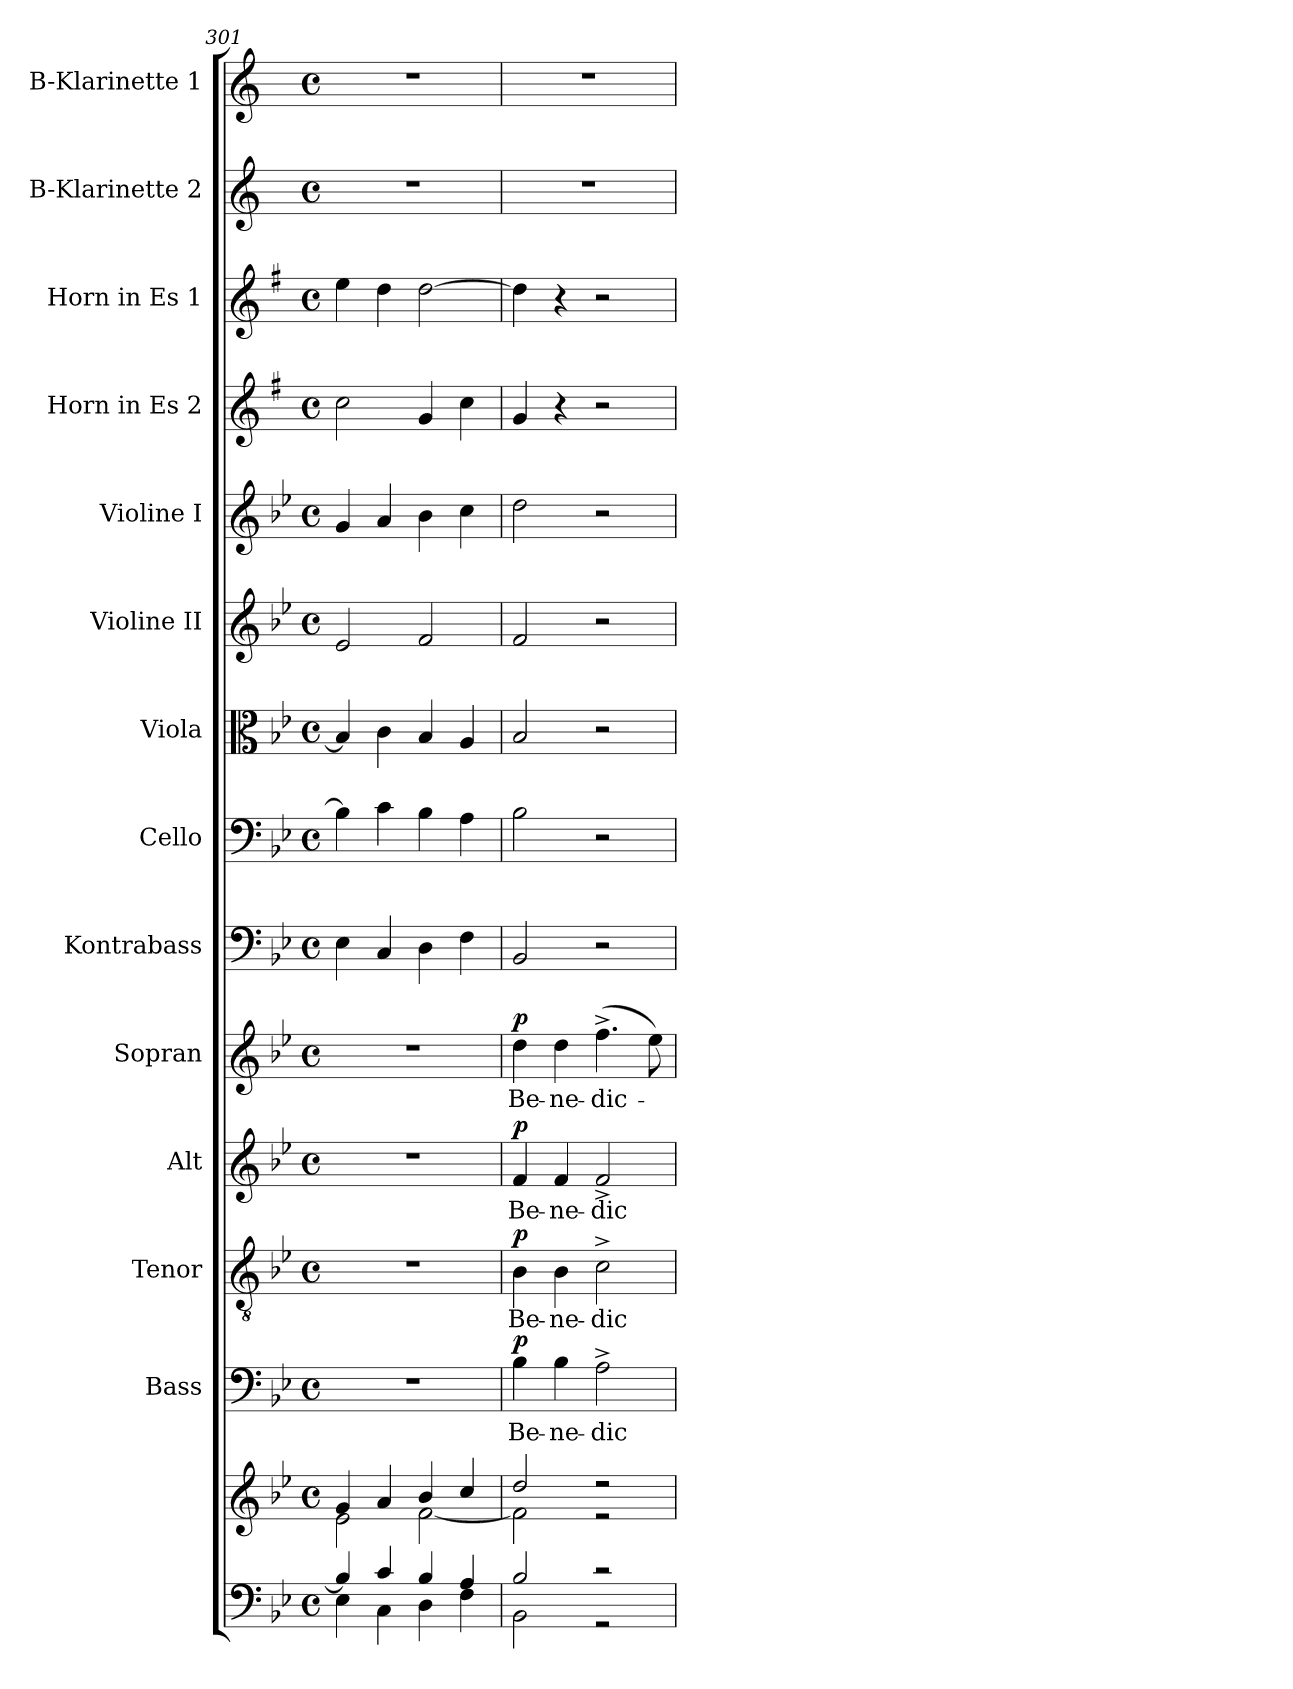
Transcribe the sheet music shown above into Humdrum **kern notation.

**kern	**kern	**kern	**text	**dynam	**kern	**text	**dynam	**kern	**text	**dynam	**kern	**text	**dynam	**kern	**kern	**kern	**kern	**kern	**kern	**kern	**kern	**kern
*part14	*part14	*part13	*part13	*part13	*part12	*part12	*part12	*part11	*part11	*part11	*part10	*part10	*part10	*part9	*part8	*part7	*part6	*part5	*part4	*part3	*part2	*part1
*staff15	*staff14	*staff13	*staff13	*staff13	*staff12	*staff12	*staff12	*staff11	*staff11	*staff11	*staff10	*staff10	*staff10	*staff9	*staff8	*staff7	*staff6	*staff5	*staff4	*staff3	*staff2	*staff1
*	*	*I"Bass	*	*	*I"Tenor	*	*	*I"Alt	*	*	*I"Sopran	*	*	*I"Kontrabass	*I"Cello	*I"Viola	*I"Violine II	*I"Violine I	*I"Horn in Es 2	*I"Horn in Es 1	*I"B-Klarinette 2	*I"B-Klarinette 1
*	*	*I'B.	*	*	*I'T.	*	*	*I'A.	*	*	*I'S.	*	*	*I'Kb.	*	*I'Vla.	*I'Vl. II	*I'Vl. I	*I'Hrn. 2	*I'Hrn. 1	*I'Kl. 2	*I'Kl. 1
*clefF4	*clefG2	*clefF4	*	*	*clefGv2	*	*	*clefG2	*	*	*clefG2	*	*	*clefF4	*clefF4	*clefC3	*clefG2	*clefG2	*clefG2	*clefG2	*clefG2	*clefG2
*	*	*	*	*	*	*	*	*	*	*	*	*	*	*ITrd7c12	*	*	*	*	*ITrd5c9	*ITrd5c9	*ITrd1c2	*ITrd1c2
*k[b-e-]	*k[b-e-]	*k[b-e-]	*	*	*k[b-e-]	*	*	*k[b-e-]	*	*	*k[b-e-]	*	*	*k[b-e-]	*k[b-e-]	*k[b-e-]	*k[b-e-]	*k[b-e-]	*k[b-e-]	*k[b-e-]	*k[b-e-]	*k[b-e-]
*B-:	*B-:	*B-:	*	*	*B-:	*	*	*B-:	*	*	*B-:	*	*	*B-:	*B-:	*B-:	*B-:	*B-:	*B-:	*B-:	*B-:	*B-:
*M4/4	*M4/4	*M4/4	*	*	*M4/4	*	*	*M4/4	*	*	*M4/4	*	*	*M4/4	*M4/4	*M4/4	*M4/4	*M4/4	*M4/4	*M4/4	*M4/4	*M4/4
*met(c)	*met(c)	*met(c)	*	*	*met(c)	*	*	*met(c)	*	*	*met(c)	*	*	*met(c)	*met(c)	*met(c)	*met(c)	*met(c)	*met(c)	*met(c)	*met(c)	*met(c)
=301	=301	=301	=301	=301	=301	=301	=301	=301	=301	=301	=301	=301	=301	=301	=301	=301	=301	=301	=301	=301	=301	=301
*^	*^	*	*	*	*	*	*	*	*	*	*	*	*	*	*	*	*	*	*	*	*	*
4B-/]	4E-\	4g/	2e-\	1r	.	.	1r	.	.	1r	.	.	1r	.	.	4EE-\	4B-\]	4B-/]	2e-/	4g/	2e-\	4g\	1r	1r
4c/	4C\	4a/	.	.	.	.	.	.	.	.	.	.	.	.	.	4CC/	4c\	4c\	.	4a/	.	4f\	.	.
4B-/	4D\	4b-/	[<2f\	.	.	.	.	.	.	.	.	.	.	.	.	4DD\	4B-\	4B-/	2f/	4b-\	4B-/	[2f\	.	.
4A/	4F\	4cc/	.	.	.	.	.	.	.	.	.	.	.	.	.	4FF\	4A\	4A/	.	4cc\	4e-\	.	.	.
=302	=302	=302	=302	=302	=302	=302	=302	=302	=302	=302	=302	=302	=302	=302	=302	=302	=302	=302	=302	=302	=302	=302	=302	=302
!	!	!	!	!	!LO:LY:b	!LO:DY:a	!	!LO:LY:b	!LO:DY:a	!	!LO:LY:b	!LO:DY:a	!	!LO:LY:b	!LO:DY:a	!	!	!	!	!	!	!	!	!
2B-/	2BB-\	2dd/	2f\]	4B-\	Be-	p	4B-\	Be-	p	4f/	Be-	p	4dd\	Be-	p	2BBB-/	2B-\	2B-/	2f/	2dd\	4B-/	4f\]	1r	1r
!	!	!	!	!	!LO:LY:b	!	!	!LO:LY:b	!	!	!LO:LY:b	!	!	!LO:LY:b	!	!	!	!	!	!	!	!	!	!
.	.	.	.	4B-\	-ne-	.	4B-\	-ne-	.	4f/	-ne-	.	4dd\	-ne-	.	.	.	.	.	.	4r	4r	.	.
!	!	!	!	!	!LO:LY:b	!	!	!LO:LY:b	!	!	!LO:LY:b	!	!	!LO:LY:b	!	!	!	!	!	!	!	!	!	!
2r	2r	2r	2r	2A^>\	-dic-	.	2c^>\	-dic-	.	2f^>/	-dic-	.	(>4.ff^>\	-dic-	.	2r	2r	2r	2r	2r	2r	2r	.	.
.	.	.	.	.	.	.	.	.	.	.	.	.	8ee-\)	.	.	.	.	.	.	.	.	.	.	.
*v	*v	*	*	*	*	*	*	*	*	*	*	*	*	*	*	*	*	*	*	*	*	*	*	*
*	*v	*v	*	*	*	*	*	*	*	*	*	*	*	*	*	*	*	*	*	*	*	*	*
=	=	=	=	=	=	=	=	=	=	=	=	=	=	=	=	=	=	=	=	=	=	=
*-	*-	*-	*-	*-	*-	*-	*-	*-	*-	*-	*-	*-	*-	*-	*-	*-	*-	*-	*-	*-	*-	*-
